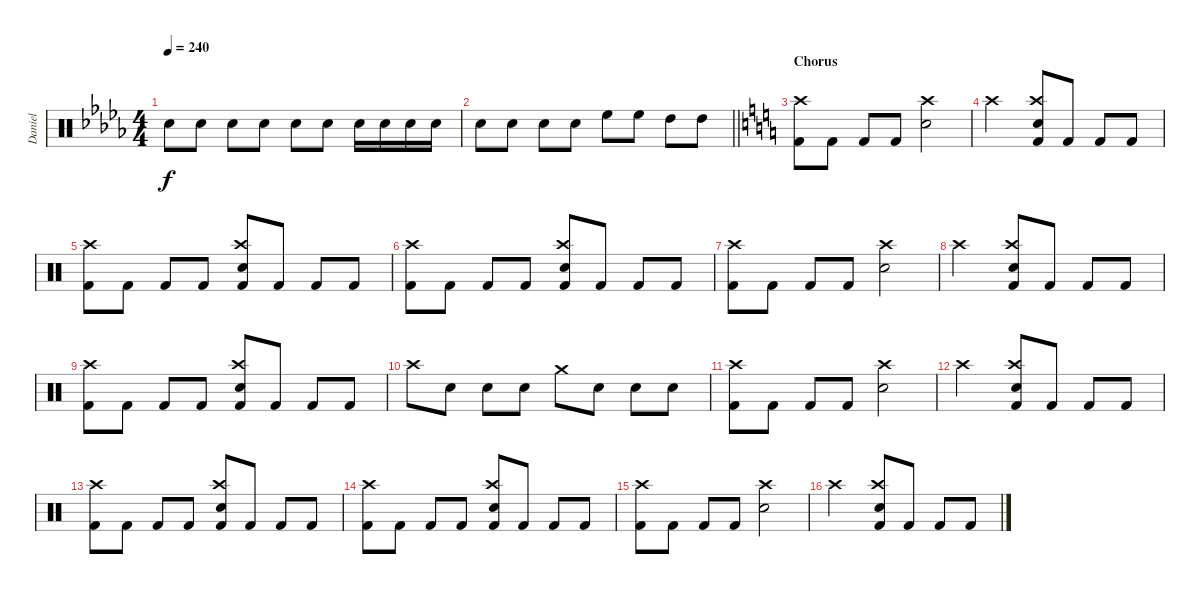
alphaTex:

\track ("Daniel" "Daniel") {instrument percussion}
\staff {score}
\articulation defaults
\ts (4 4)
\tempo 240
\clef neutral
\ks bbminor "Snare (hit) 2".8{dy f} "Snare (hit) 2".8 "Snare (hit) 2".8 "Snare (hit) 2".8 "Snare (hit) 2".8 "Snare (hit) 2".8 "Snare (hit) 2".16 "Snare (hit) 2".16 "Snare (hit) 2".16 "Snare (hit) 2".16
|
\barLineRight lightlight "Snare (hit) 2".8 "Snare (hit) 2".8 "Snare (hit) 2".8 "Snare (hit) 2".8 "High Floor Tom (hit)".8 "High Floor Tom (hit)".8 "High Tom (hit)".8 "High Tom (hit)".8
|
\section ("" "Chorus")
\ks c
("Crash high (hit)" "Kick (hit) 2").8 "Kick (hit) 2".8 "Kick (hit) 2".8 "Kick (hit) 2".8 ("Crash high (hit)" "Snare (hit) 2").2 |
"Crash high (hit)".2 ("Crash high (hit)" "Snare (hit) 2" "Kick (hit) 2").8 "Kick (hit) 2".8 "Kick (hit) 2".8 "Kick (hit) 2".8 |
("Crash high (hit)" "Kick (hit) 2").8 "Kick (hit) 2".8 "Kick (hit) 2".8 "Kick (hit) 2".8 ("Crash high (hit)" "Snare (hit) 2" "Kick (hit) 2").8 "Kick (hit) 2".8 "Kick (hit) 2".8 "Kick (hit) 2".8 |
("Crash high (hit)" "Kick (hit) 2").8 "Kick (hit) 2".8 "Kick (hit) 2".8 "Kick (hit) 2".8 ("Crash high (hit)" "Snare (hit) 2" "Kick (hit) 2").8 "Kick (hit) 2".8 "Kick (hit) 2".8 "Kick (hit) 2".8 |
("Crash high (hit)" "Kick (hit) 2").8 "Kick (hit) 2".8 "Kick (hit) 2".8 "Kick (hit) 2".8 ("Crash high (hit)" "Snare (hit) 2").2 |
"Crash high (hit)".2 ("Crash high (hit)" "Snare (hit) 2" "Kick (hit) 2").8 "Kick (hit) 2".8 "Kick (hit) 2".8 "Kick (hit) 2".8 |
("Crash high (hit)" "Kick (hit) 2").8 "Kick (hit) 2".8 "Kick (hit) 2".8 "Kick (hit) 2".8 ("Crash high (hit)" "Snare (hit) 2" "Kick (hit) 2").8 "Kick (hit) 2".8 "Kick (hit) 2".8 "Kick (hit) 2".8 |
"Crash high (hit)".8 "Snare (hit) 2".8 "Snare (hit) 2".8 "Snare (hit) 2".8 "Crash medium (hit)".8 "Snare (hit) 2".8 "Snare (hit) 2".8 "Snare (hit) 2".8 |
("Crash high (hit)" "Kick (hit) 2").8 "Kick (hit) 2".8 "Kick (hit) 2".8 "Kick (hit) 2".8 ("Crash high (hit)" "Snare (hit) 2").2 |
"Crash high (hit)".2 ("Crash high (hit)" "Snare (hit) 2" "Kick (hit) 2").8 "Kick (hit) 2".8 "Kick (hit) 2".8 "Kick (hit) 2".8 |
("Crash high (hit)" "Kick (hit) 2").8 "Kick (hit) 2".8 "Kick (hit) 2".8 "Kick (hit) 2".8 ("Crash high (hit)" "Snare (hit) 2" "Kick (hit) 2").8 "Kick (hit) 2".8 "Kick (hit) 2".8 "Kick (hit) 2".8 |
("Crash high (hit)" "Kick (hit) 2").8 "Kick (hit) 2".8 "Kick (hit) 2".8 "Kick (hit) 2".8 ("Crash high (hit)" "Snare (hit) 2" "Kick (hit) 2").8 "Kick (hit) 2".8 "Kick (hit) 2".8 "Kick (hit) 2".8 |
("Crash high (hit)" "Kick (hit) 2").8 "Kick (hit) 2".8 "Kick (hit) 2".8 "Kick (hit) 2".8 ("Crash high (hit)" "Snare (hit) 2").2 |
"Crash high (hit)".2 ("Crash high (hit)" "Snare (hit) 2" "Kick (hit) 2").8 "Kick (hit) 2".8 "Kick (hit) 2".8 "Kick (hit) 2".8
